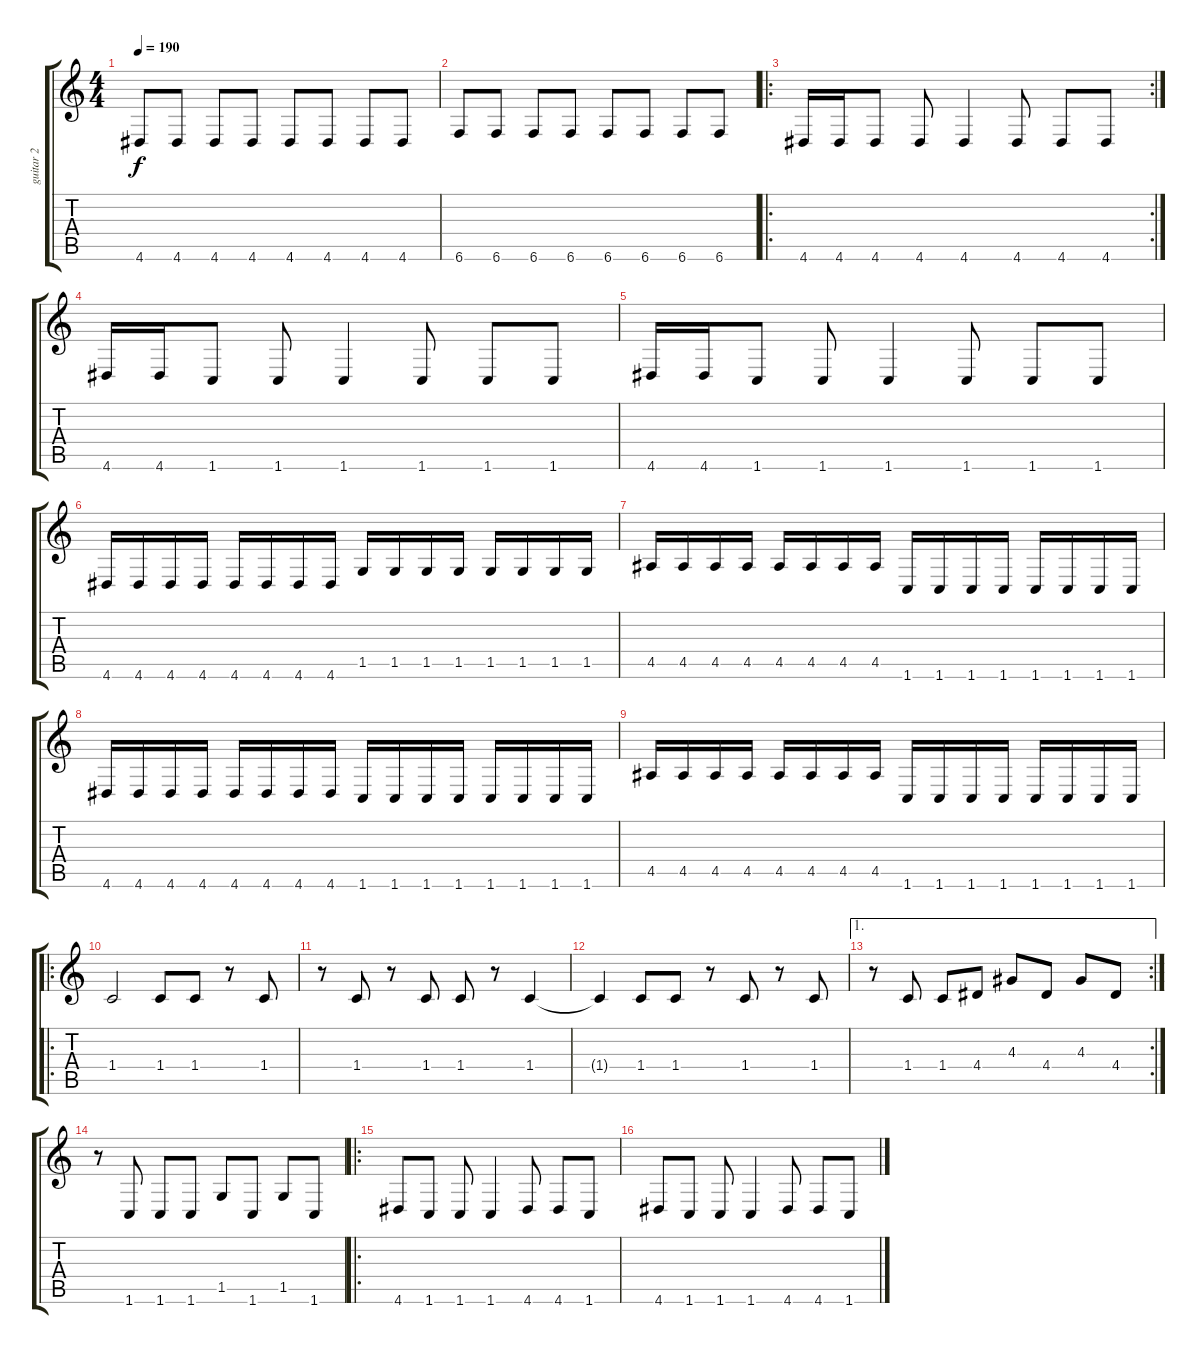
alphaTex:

\track ("guitar 2" "guitar 2") {instrument overdrivenguitar}
\staff {score tabs}
\tuning (Db4 Ab3 E3 B2 Gb2 B1) {hide}
\ts (4 4)
\tempo 190
\clef g2
\ks c
4.6.8{dy f} 4.6.8 4.6.8 4.6.8 4.6.8 4.6.8 4.6.8 4.6.8 |
6.6.8 6.6.8 6.6.8 6.6.8 6.6.8 6.6.8 6.6.8 6.6.8 |
\ro
\rc 2
4.6.16 4.6.16 4.6.8 4.6.8 4.6.4 4.6.8 4.6.8 4.6.8 |
4.6.16 4.6.16 1.6.8 1.6.8 1.6.4 1.6.8 1.6.8 1.6.8 |
4.6.16 4.6.16 1.6.8 1.6.8 1.6.4 1.6.8 1.6.8 1.6.8 |
4.6.16 4.6.16 4.6.16 4.6.16 4.6.16 4.6.16 4.6.16 4.6.16 1.5.16 1.5.16 1.5.16 1.5.16 1.5.16 1.5.16 1.5.16 1.5.16 |
4.5.16 4.5.16 4.5.16 4.5.16 4.5.16 4.5.16 4.5.16 4.5.16 1.6.16 1.6.16 1.6.16 1.6.16 1.6.16 1.6.16 1.6.16 1.6.16 |
4.6.16 4.6.16 4.6.16 4.6.16 4.6.16 4.6.16 4.6.16 4.6.16 1.6.16 1.6.16 1.6.16 1.6.16 1.6.16 1.6.16 1.6.16 1.6.16 |
4.5.16 4.5.16 4.5.16 4.5.16 4.5.16 4.5.16 4.5.16 4.5.16 1.6.16 1.6.16 1.6.16 1.6.16 1.6.16 1.6.16 1.6.16 1.6.16 |
\ro
1.4.2 1.4.8 1.4.8 r.8 1.4.8 |
r.8 1.4.8 r.8 1.4.8 1.4.8 r.8 1.4.4 |
1.4{t}.4 1.4.8 1.4.8 r.8 1.4.8 r.8 1.4.8 |
\ae 1
\rc 2
r.8 1.4.8 1.4.8 4.4.8 4.3.8 4.4.8 4.3.8 4.4.8 |
r.8 1.6.8 1.6.8 1.6.8 1.5.8 1.6.8 1.5.8 1.6.8 |
\ro
4.6.8 1.6.8 1.6.8 1.6.4 4.6.8 4.6.8 1.6.8 |
4.6.8 1.6.8 1.6.8 1.6.4 4.6.8 4.6.8 1.6.8
